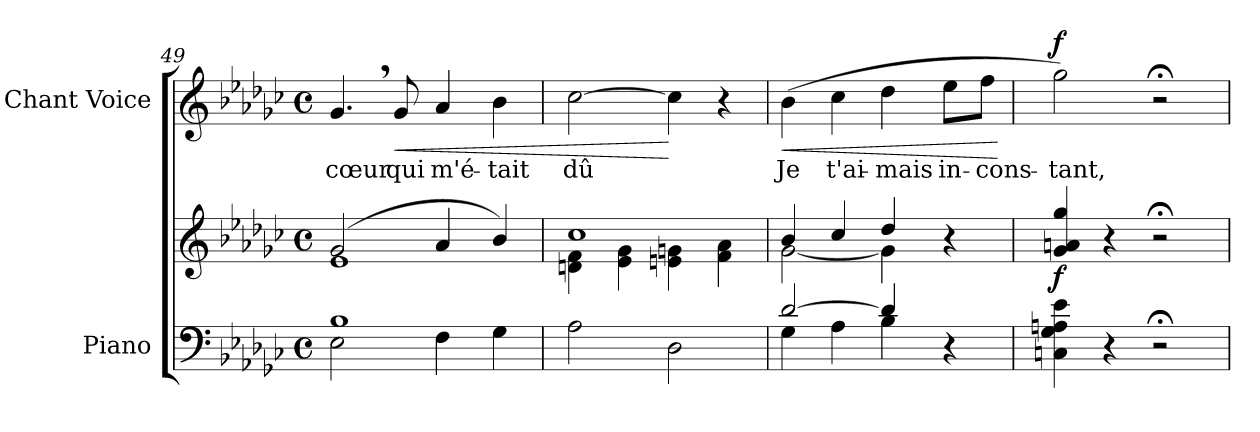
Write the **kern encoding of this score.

**kern	**kern	**dynam	**kern	**text	**dynam
*part2	*part2	*part2	*part1	*part1	*part1
*staff3	*staff2	*staff2/3	*staff1	*staff1	*staff1
*I"Piano	*	*	*I"Chant Voice	*	*
*I'Pno	*	*	*	*	*
*clefF4	*clefG2	*	*clefG2	*	*
*k[b-e-a-d-g-c-]	*k[b-e-a-d-g-c-]	*	*k[b-e-a-d-g-c-]	*	*
*M4/4	*M4/4	*	*M4/4	*	*
*met(c)	*met(c)	*	*met(c)	*	*
=49	=49	=49	=49	=49	=49
*^	*^	*	*	*	*
1B-	2E-\	(>2g-/	1e-	.	4.g-,/	cœur	.
!	!	!	!	!	!	!	!LO:HP:b
.	.	.	.	.	8g-/	qui	<
.	4F\	4a-/	.	.	4a-/	m'é-	.
.	4G-\	4b-/)	.	.	4b-\	-tait	.
*v	*v	*	*	*	*	*	*
=50	=50	=50	=50	=50	=50	=50
2A-\	1cc-	4dn\ 4f\	.	[2cc-\	dû	.
.	.	4e-\ 4g-\	.	.	.	.
2D-\	.	4en\ 4gn\	.	4cc-\]	.	[
.	.	4f\ 4a-\	.	4r	.	.
=51	=51	=51	=51	=51	=51	=51
*^	*	*	*	*	*	*
!	!	!	!	!	!	!	!LO:HP:b
[2d-/	4G-\	4b-/	[2g-\	.	(4b-\	Je	<
.	4A-\	4cc-/	.	.	4cc-\	t'ai-	.
4d-/]	4B-\	4dd-/	4g-\]	.	4dd-\	-mais	.
4r	4ryy	4r	4ryy	.	8ee-\L	in-	.
.	.	.	.	.	8ff\J	-cons-	.
*v	*v	*	*	*	*	*	*
*	*v	*v	*	*	*	*
.	.	.	.	.	[
=52	=52	=52	=52	=52	=52
!	!	!LO:DY:b	!	!	!LO:DY:a
4Cn\ 4G-\ 4An\ 4e-\	4g-/ 4an/ 4gg-/	f	2gg-\)	-tant,	f
4r	4r	.	.	.	.
2r;<	2r;<	.	2r;<	.	.
=	=	=	=	=	=
*-	*-	*-	*-	*-	*-
